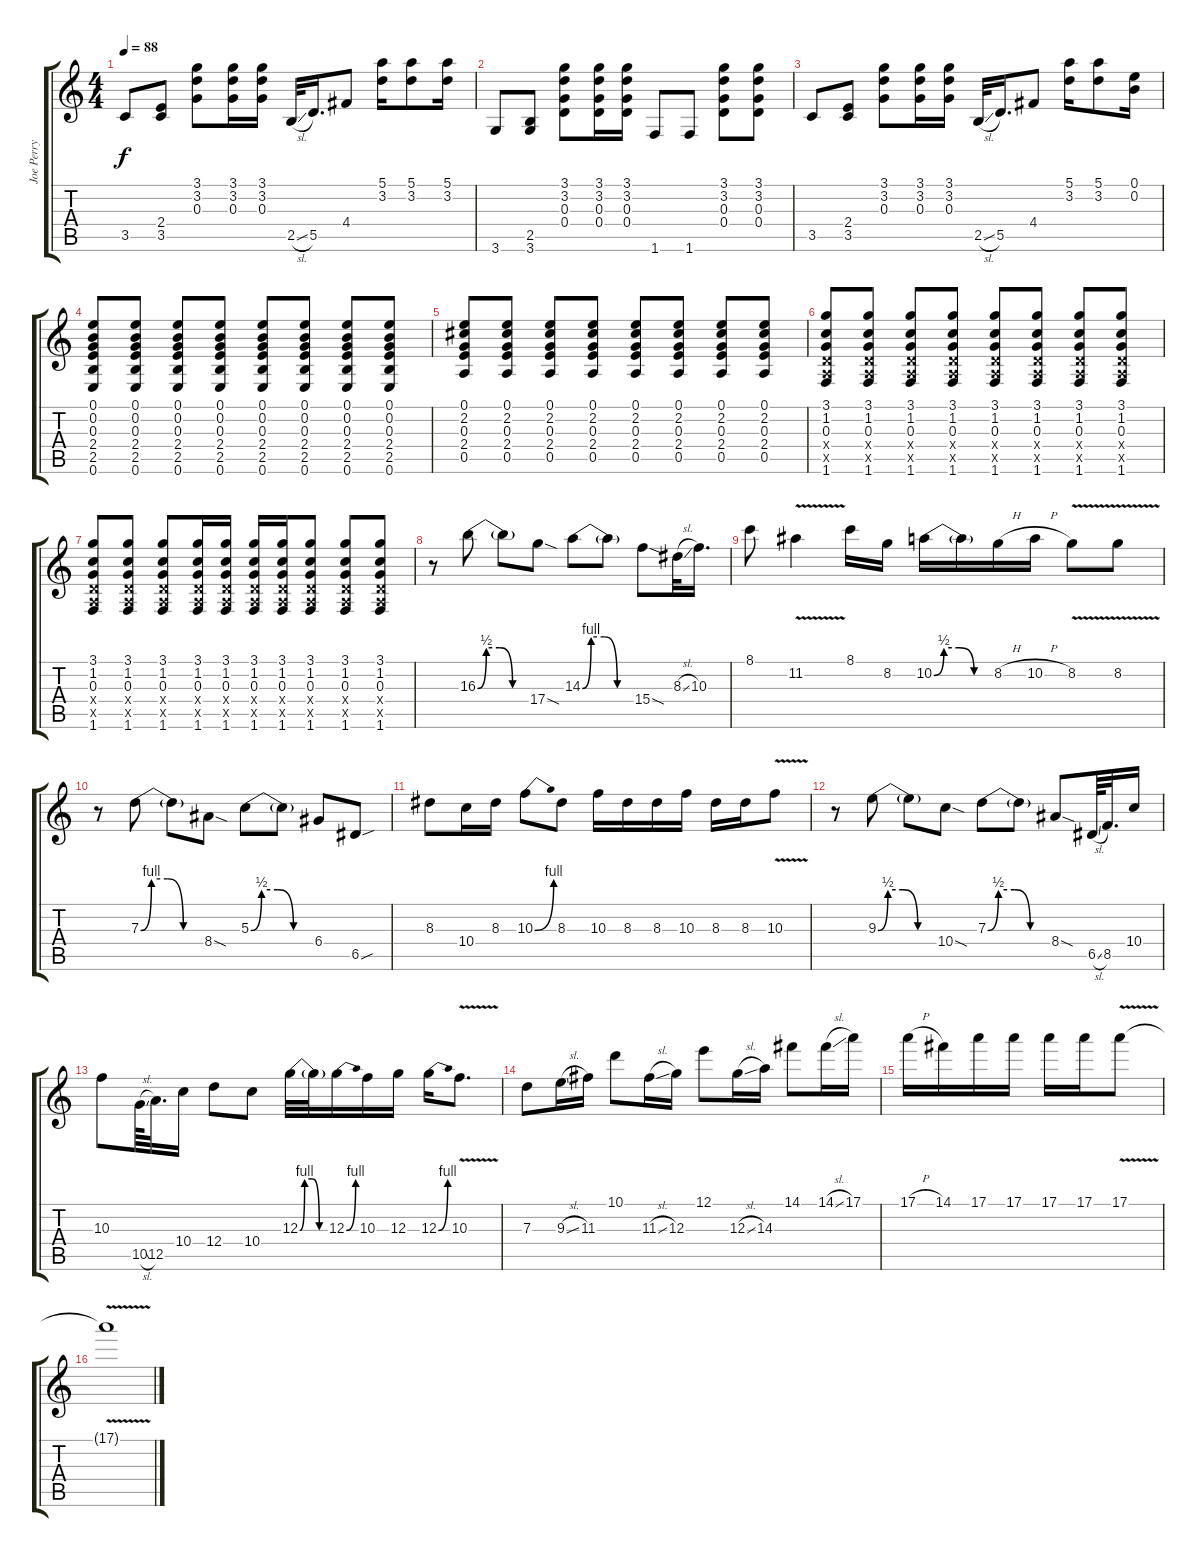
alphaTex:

\track ("Joe Perry " "Joe Perry ") {instrument overdrivenguitar}
\staff {score tabs}
\tuning (E4 B3 G3 D3 A2 E2) {hide}
\ts (4 4)
\tempo 88
\clef g2
\ks c
3.5.8{dy f} (2.4 3.5).8 (3.1 3.2 0.3).8 (3.1 3.2 0.3).16 (3.1 3.2 0.3).16 2.5{sl}.32 5.5.16{d} 4.4.8 (5.1 3.2).16 (5.1 3.2).8 (5.1 3.2).16 |
3.6.8 (2.5 3.6).8 (3.1 3.2 0.3 0.4).8 (3.1 3.2 0.3 0.4).16 (3.1 3.2 0.3 0.4).16 1.6.8 1.6.8 (3.1 3.2 0.3 0.4).8 (3.1 3.2 0.3 0.4).8 |
3.5.8 (2.4 3.5).8 (3.1 3.2 0.3).8 (3.1 3.2 0.3).16 (3.1 3.2 0.3).16 2.5{sl}.32 5.5.16{d} 4.4.8 (5.1 3.2).16 (5.1 3.2).8 (0.1 0.2).16 |
(0.1 0.2 0.3 2.4 2.5 0.6).8 (0.1 0.2 0.3 2.4 2.5 0.6).8 (0.1 0.2 0.3 2.4 2.5 0.6).8 (0.1 0.2 0.3 2.4 2.5 0.6).8 (0.1 0.2 0.3 2.4 2.5 0.6).8 (0.1 0.2 0.3 2.4 2.5 0.6).8 (0.1 0.2 0.3 2.4 2.5 0.6).8 (0.1 0.2 0.3 2.4 2.5 0.6).8 |
(0.1 2.2 0.3 2.4 0.5).8 (0.1 2.2 0.3 2.4 0.5).8 (0.1 2.2 0.3 2.4 0.5).8 (0.1 2.2 0.3 2.4 0.5).8 (0.1 2.2 0.3 2.4 0.5).8 (0.1 2.2 0.3 2.4 0.5).8 (0.1 2.2 0.3 2.4 0.5).8 (0.1 2.2 0.3 2.4 0.5).8 |
(3.1 1.2 0.3 0.4{x} 0.5{x} 1.6).8 (3.1 1.2 0.3 0.4{x} 0.5{x} 1.6).8 (3.1 1.2 0.3 0.4{x} 0.5{x} 1.6).8 (3.1 1.2 0.3 0.4{x} 0.5{x} 1.6).8 (3.1 1.2 0.3 0.4{x} 0.5{x} 1.6).8 (3.1 1.2 0.3 0.4{x} 0.5{x} 1.6).8 (3.1 1.2 0.3 0.4{x} 0.5{x} 1.6).8 (3.1 1.2 0.3 0.4{x} 0.5{x} 1.6).8 |
(3.1 1.2 0.3 0.4{x} 0.5{x} 1.6).8 (3.1 1.2 0.3 0.4{x} 0.5{x} 1.6).8 (3.1 1.2 0.3 0.4{x} 0.5{x} 1.6).8 (3.1 1.2 0.3 0.4{x} 0.5{x} 1.6).16 (3.1 1.2 0.3 0.4{x} 0.5{x} 1.6).16 (3.1 1.2 0.3 0.4{x} 0.5{x} 1.6).16 (3.1 1.2 0.3 0.4{x} 0.5{x} 1.6).16 (3.1 1.2 0.3 0.4{x} 0.5{x} 1.6).8 (3.1 1.2 0.3 0.4{x} 0.5{x} 1.6).8 (3.1 1.2 0.3 0.4{x} 0.5{x} 1.6).8 |
r.8 16.3{be (custom 0 0 10 2 25 2 40 0 60 0)}.8 16.3{t}.8 17.4{sod}.8 14.3{be (custom 0 0 10 4 25 4 40 0 60 0)}.8 14.3{t}.8 15.4{sod}.8 8.3{sl}.32 10.3.16{d} |
8.1.8 11.2{v}.4 8.1.16 8.2.16 10.2{be (custom 0 0 10 2 25 2 40 0 60 0)}.16 10.2{t}.16 8.2{h}.16 10.2{h}.16 8.2{v}.8 8.2{v}.8 |
r.8 7.3{be (custom 0 0 10 4 25 4 40 0 60 0)}.8 7.3{t}.8 8.4{sod}.8 5.3{be (custom 0 0 10 2 25 2 40 0 60 0)}.8 5.3{t}.8 6.4.8 6.5{sou}.8 |
8.3.8 10.4.16 8.3.16 10.3{be (bend 0 0 60 4)}.8 8.3.8 10.3.16 8.3.16 8.3.16 10.3.16 8.3.16 8.3.16 10.3{v}.8 |
r.8 9.3{be (custom 0 0 10 2 25 2 40 0 60 0)}.8 9.3{t}.8 10.4{sod}.8 7.3{be (custom 0 0 10 2 25 2 40 0 60 0)}.8 7.3{t}.8 8.4{sod}.8 6.5{sl}.64 8.5.32{d} 10.4.16 |
10.3.8 10.5{sl}.64 12.5.32{d} 10.4.16 12.4.8 10.4.8 12.3{be (custom 0 0 10 4 25 4 40 0 60 0)}.32 12.3{t}.32 12.3{be (bend 0 0 60 4)}.16 10.3.16 12.3.16 12.3{be (bend 0 0 60 4)}.16 10.3{v}.8{d} |
7.3.8 9.3{sl}.16 11.3.16 10.1.8 11.3{sl}.16 12.3.16 12.1.8 12.3{sl}.16 14.3.16 14.1.8 14.1{sl}.16 17.1.16 |
17.1{h}.16 14.1.16 17.1.16 17.1.16 17.1.16 17.1.16 17.1{v}.8 |
17.1{v t}.1
